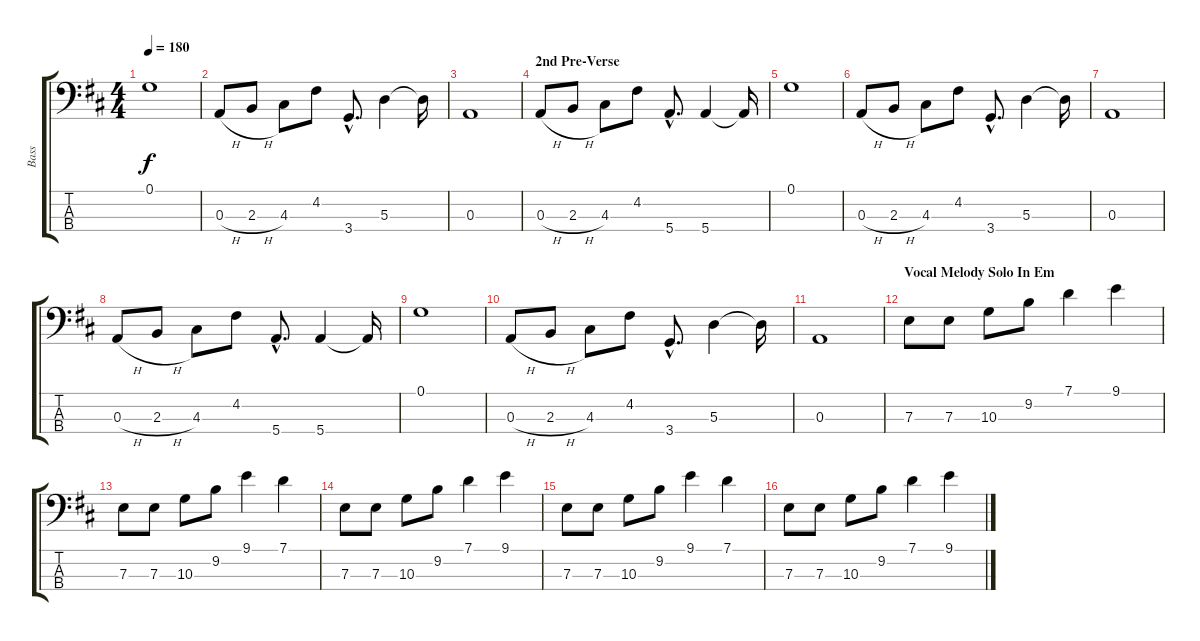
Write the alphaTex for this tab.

\track ("Bass" "Bass") {instrument electricbassfinger}
\staff {score tabs}
\tuning (G2 D2 A1 E1) {hide}
\ts (4 4)
\tempo 180
\clef f4
\ks d
0.1.1{dy f} |
0.3{h}.8 2.3{h}.8 4.3.8 4.2.8 3.4{hac}.8{d} 5.3.4 5.3{t}.16 |
0.3.1 |
\section ("" "2nd Pre-Verse")
0.3{h}.8 2.3{h}.8 4.3.8 4.2.8 5.4{hac}.8{d} 5.4.4 5.4{t}.16 |
0.1.1 |
0.3{h}.8 2.3{h}.8 4.3.8 4.2.8 3.4{hac}.8{d} 5.3.4 5.3{t}.16 |
0.3.1 |
0.3{h}.8 2.3{h}.8 4.3.8 4.2.8 5.4{hac}.8{d} 5.4.4 5.4{t}.16 |
0.1.1 |
0.3{h}.8 2.3{h}.8 4.3.8 4.2.8 3.4{hac}.8{d} 5.3.4 5.3{t}.16 |
0.3.1 |
\section ("" "Vocal Melody Solo In Em")
7.3.8 7.3.8 10.3.8 9.2.8 7.1.4 9.1.4 |
7.3.8 7.3.8 10.3.8 9.2.8 9.1.4 7.1.4 |
7.3.8 7.3.8 10.3.8 9.2.8 7.1.4 9.1.4 |
7.3.8 7.3.8 10.3.8 9.2.8 9.1.4 7.1.4 |
7.3.8 7.3.8 10.3.8 9.2.8 7.1.4 9.1.4
